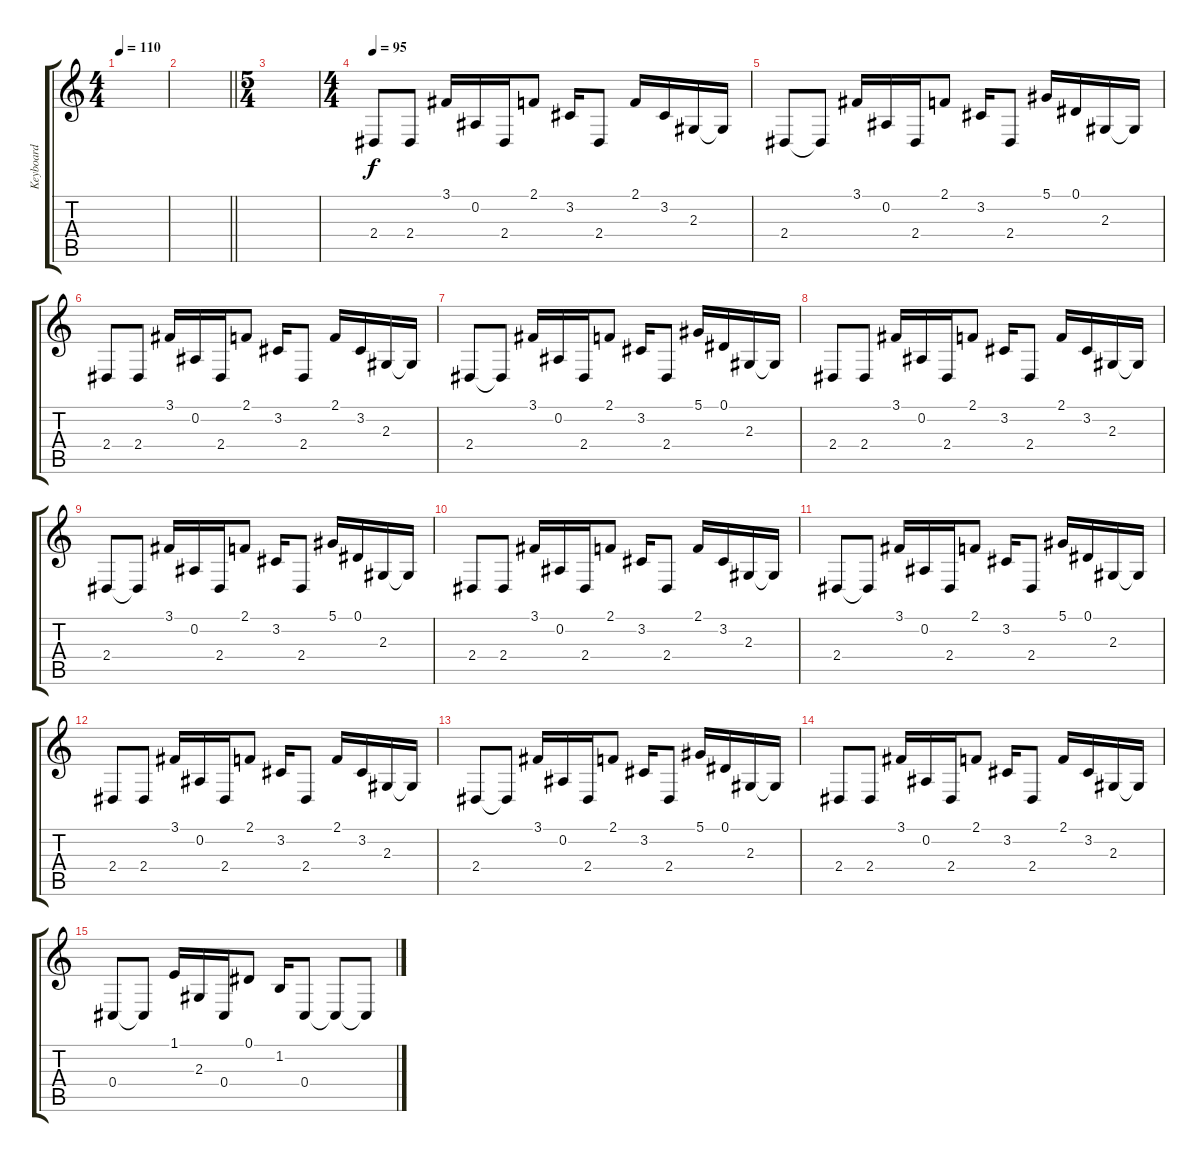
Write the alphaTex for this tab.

\track ("Keyboard" "Keyboard") {instrument acousticgrandpiano}
\staff {score tabs}
\tuning (Eb4 Bb3 Gb3 Db3 Ab2 Eb2) {hide}
\ts (4 4)
\tempo 110
\clef g2
\ks c
|
\barLineRight lightlight
|
\ts (5 4)
|
\ts (4 4)
\tempo 95
2.4.8 2.4.8 3.1.16 0.2.16 2.4.16 2.1.8 3.2.16 2.4.8 2.1.16 3.2.16 2.3.16 2.3{t}.16 |
2.4.8 2.4{t}.8 3.1.16 0.2.16 2.4.16 2.1.8 3.2.16 2.4.8 5.1.16 0.1.16 2.3.16 2.3{t}.16 |
2.4.8 2.4.8 3.1.16 0.2.16 2.4.16 2.1.8 3.2.16 2.4.8 2.1.16 3.2.16 2.3.16 2.3{t}.16 |
2.4.8 2.4{t}.8 3.1.16 0.2.16 2.4.16 2.1.8 3.2.16 2.4.8 5.1.16 0.1.16 2.3.16 2.3{t}.16 |
2.4.8 2.4.8 3.1.16 0.2.16 2.4.16 2.1.8 3.2.16 2.4.8 2.1.16 3.2.16 2.3.16 2.3{t}.16 |
2.4.8 2.4{t}.8 3.1.16 0.2.16 2.4.16 2.1.8 3.2.16 2.4.8 5.1.16 0.1.16 2.3.16 2.3{t}.16 |
2.4.8 2.4.8 3.1.16 0.2.16 2.4.16 2.1.8 3.2.16 2.4.8 2.1.16 3.2.16 2.3.16 2.3{t}.16 |
2.4.8 2.4{t}.8 3.1.16 0.2.16 2.4.16 2.1.8 3.2.16 2.4.8 5.1.16 0.1.16 2.3.16 2.3{t}.16 |
2.4.8 2.4.8 3.1.16 0.2.16 2.4.16 2.1.8 3.2.16 2.4.8 2.1.16 3.2.16 2.3.16 2.3{t}.16 |
2.4.8 2.4{t}.8 3.1.16 0.2.16 2.4.16 2.1.8 3.2.16 2.4.8 5.1.16 0.1.16 2.3.16 2.3{t}.16 |
2.4.8 2.4.8 3.1.16 0.2.16 2.4.16 2.1.8 3.2.16 2.4.8 2.1.16 3.2.16 2.3.16 2.3{t}.16 |
0.4.8 0.4{t}.8 1.1.16 2.3.16 0.4.16 0.1.8 1.2.16 0.4.8 0.4{t}.8 0.4{t}.8
